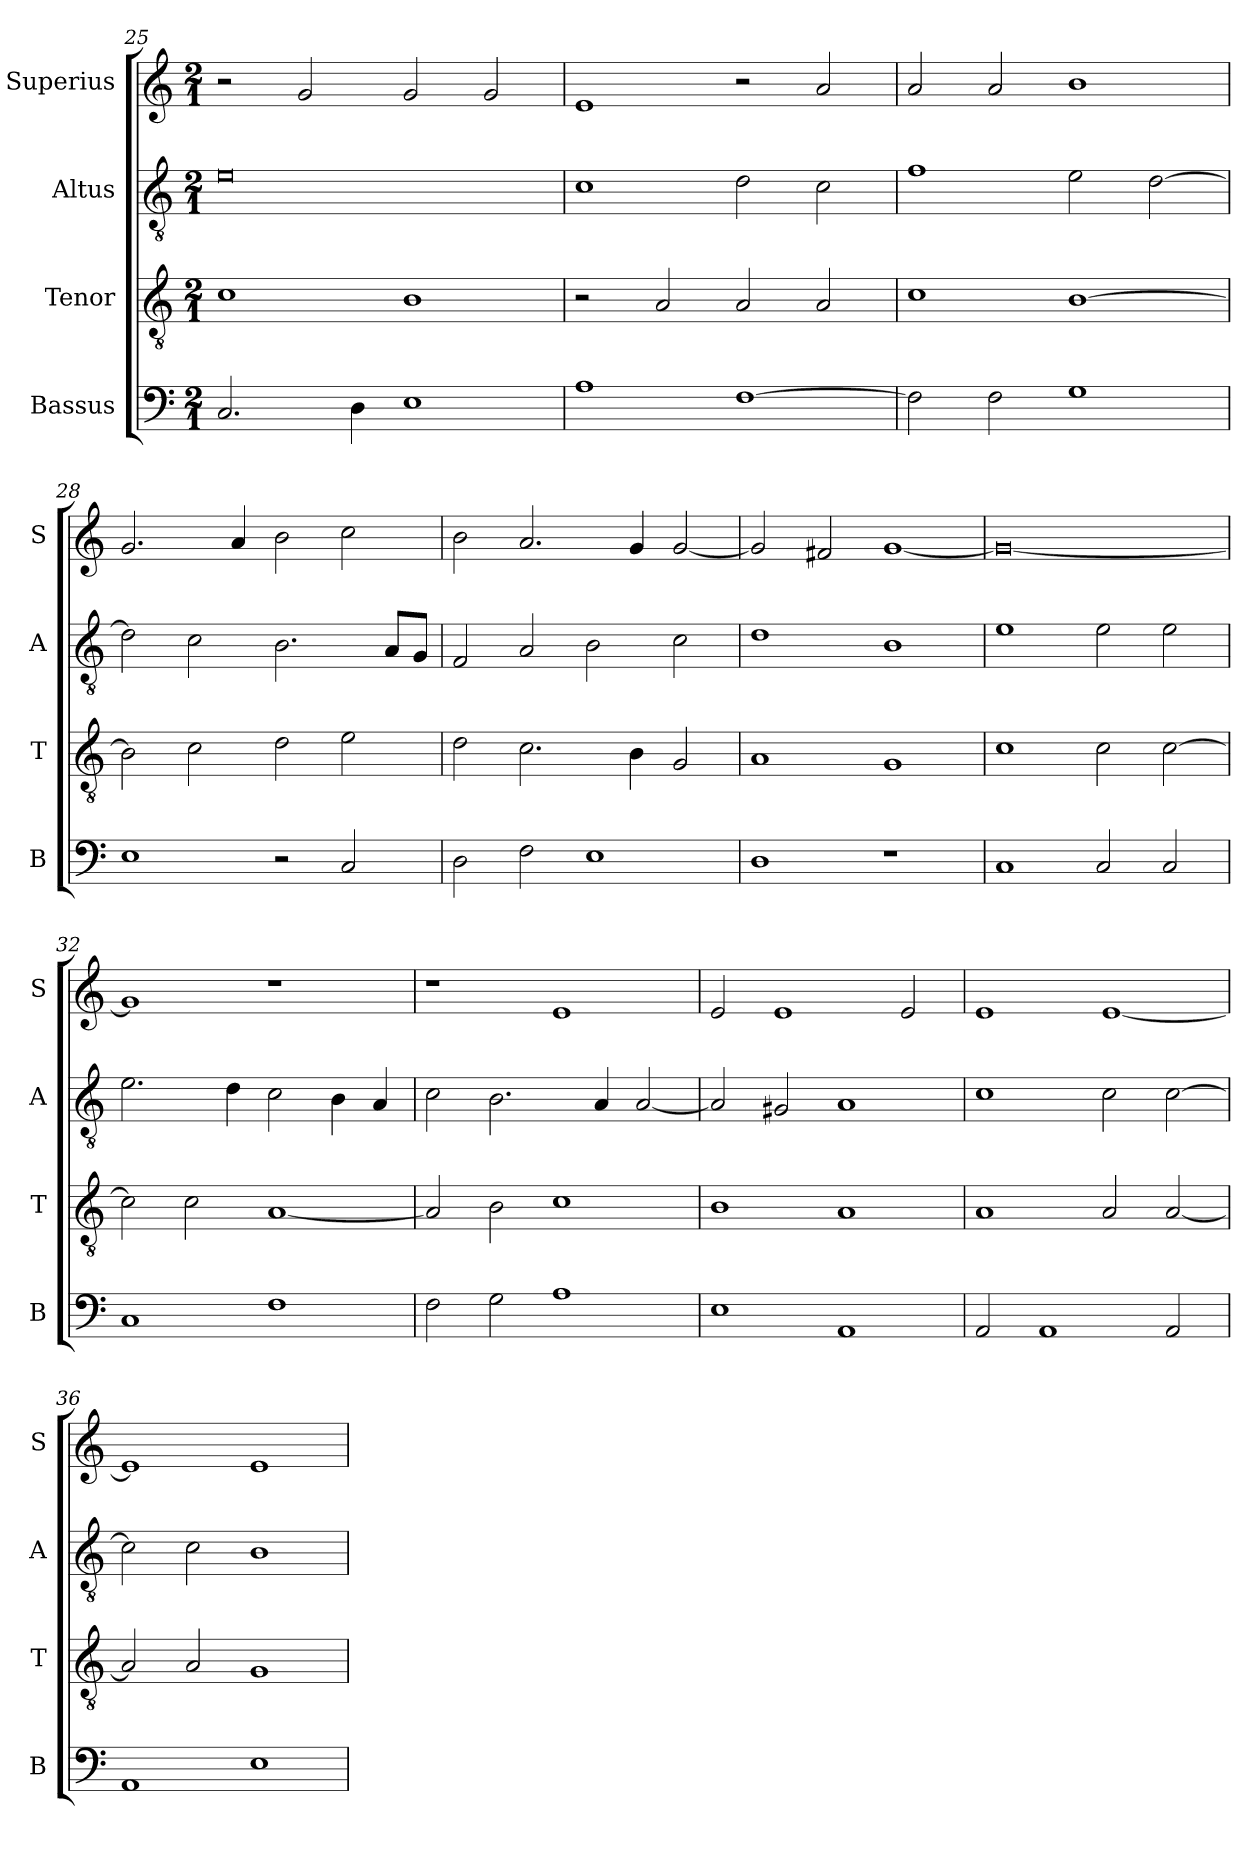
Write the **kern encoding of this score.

**kern	**kern	**kern	**kern
*part4	*part3	*part2	*part1
*staff4	*staff3	*staff2	*staff1
*I"Bassus	*I"Tenor	*I"Altus	*I"Superius
*I'B	*I'T	*I'A	*I'S
*clefF4	*clefGv2	*clefGv2	*clefG2
*k[]	*k[]	*k[]	*k[]
*M2/1	*M2/1	*M2/1	*M2/1
=25	=25	=25	=25
2.C/	1c	0e	2r
.	.	.	2g/
4D\	.	.	.
1E	1B	.	2g/
.	.	.	2g/
=26	=26	=26	=26
1A	2r	1c	1e
.	2A/	.	.
[1F	2A/	2d\	2r
.	2A/	2c\	2a/
=27	=27	=27	=27
2F\]	1c	1f	2a/
2F\	.	.	2a/
1G	[1B	2e\	1b
.	.	[2d\	.
=28	=28	=28	=28
1E	2B\]	2d\]	2.g/
.	2c\	2c\	.
.	.	.	4a/
2r	2d\	2.B\	2b\
2C/	2e\	.	2cc\
.	.	8A/L	.
.	.	8G/J	.
=29	=29	=29	=29
2D\	2d\	2F/	2b\
2F\	2.c\	2A/	2.a/
1E	.	2B\	.
.	4B\	.	4g/
.	2G/	2c\	[2g/
=30	=30	=30	=30
1D	1A	1d	2g/]
.	.	.	2f#X/
1r	1G	1B	[1g
=31	=31	=31	=31
1C	1c	1e	0g_
2C/	2c\	2e\	.
2C/	[2c\	2e\	.
=32	=32	=32	=32
1C	2c\]	2.e\	1g]
.	2c\	.	.
.	.	4d\	.
1F	[1A	2c\	1r
.	.	4B\	.
.	.	4A/	.
=33	=33	=33	=33
2F\	2A/]	2c\	1r
2G\	2B\	2.B\	.
1A	1c	.	1e
.	.	4A/	.
.	.	[2A/	.
=34	=34	=34	=34
1E	1B	2A/]	2e/
.	.	2G#X/	1e
1AA	1A	1A	.
.	.	.	2e/
=35	=35	=35	=35
2AA/	1A	1c	1e
1AA	.	.	.
.	2A/	2c\	[1e
2AA/	[2A/	[2c\	.
=36	=36	=36	=36
1AA	2A/]	2c\]	1e]
.	2A/	2c\	.
1E	1G	1B	1e
=	=	=	=
*-	*-	*-	*-
